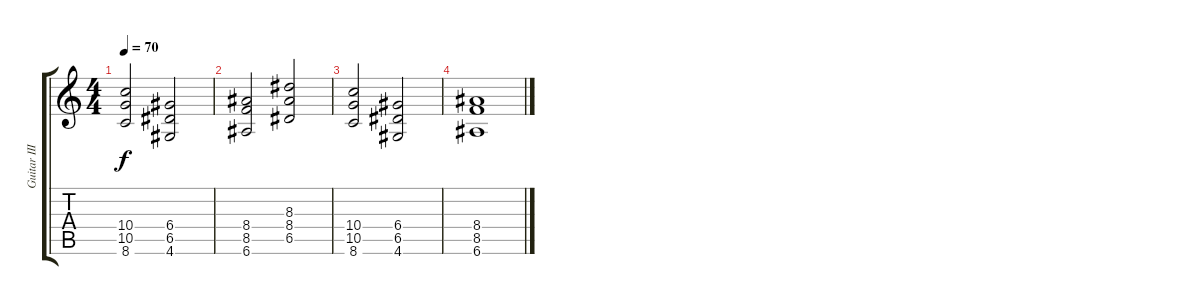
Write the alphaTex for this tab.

\track ("Guitar III" "Guitar III") {instrument overdrivenguitar}
\staff {score tabs}
\tuning (E4 B3 G3 D3 A2 E2) {hide}
\ts (4 4)
\tempo 70
\clef g2
\ks c
(10.4 10.5 8.6).2{dy f volume 0} (6.4 6.5 4.6).2 |
(8.4 8.5 6.6).2 (8.3 8.4 6.5).2 |
(10.4 10.5 8.6).2 (6.4 6.5 4.6).2 |
(8.4 8.5 6.6).1
